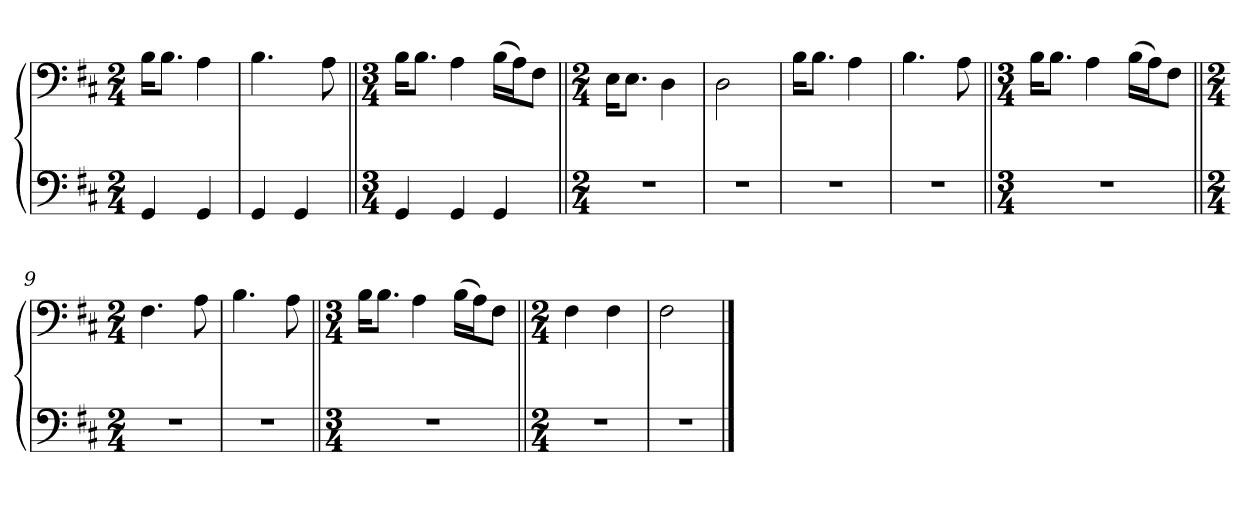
**kern	**kern
*part1	*part1
*staff2	*staff1
*clefF4	*clefF4
*k[f#c#]	*k[f#c#]
*M2/4	*M2/4
=1	=1
4GG/	16B\KL
.	8.B\J
4GG/	4A\
=2	=2
4GG/	4.B\
4GG/	.
.	8A\
=3||	=3||
*M3/4	*M3/4
4GG/	16B\KL
.	8.B\J
4GG/	4A\
4GG/	(16B\LL
.	16A\J)
.	8F#\J
=4||	=4||
*M2/4	*M2/4
2r	16E\KL
.	8.E\J
.	4D\
=5	=5
2r	2D\
=6	=6
2r	16B\KL
.	8.B\J
.	4A\
=7	=7
2r	4.B\
.	8A\
=8||	=8||
*M3/4	*M3/4
2.r	16B\KL
.	8.B\J
.	4A\
.	(16B\LL
.	16A\J)
.	8F#\J
=9||	=9||
*M2/4	*M2/4
2r	4.F#\
.	8A\
=10	=10
2r	4.B\
.	8A\
=11||	=11||
*M3/4	*M3/4
2.r	16B\KL
.	8.B\J
.	4A\
.	(16B\LL
.	16A\J)
.	8F#\J
=12||	=12||
*M2/4	*M2/4
2r	4F#\
.	4F#\
=13	=13
2r	2F#\
==	==
*-	*-
